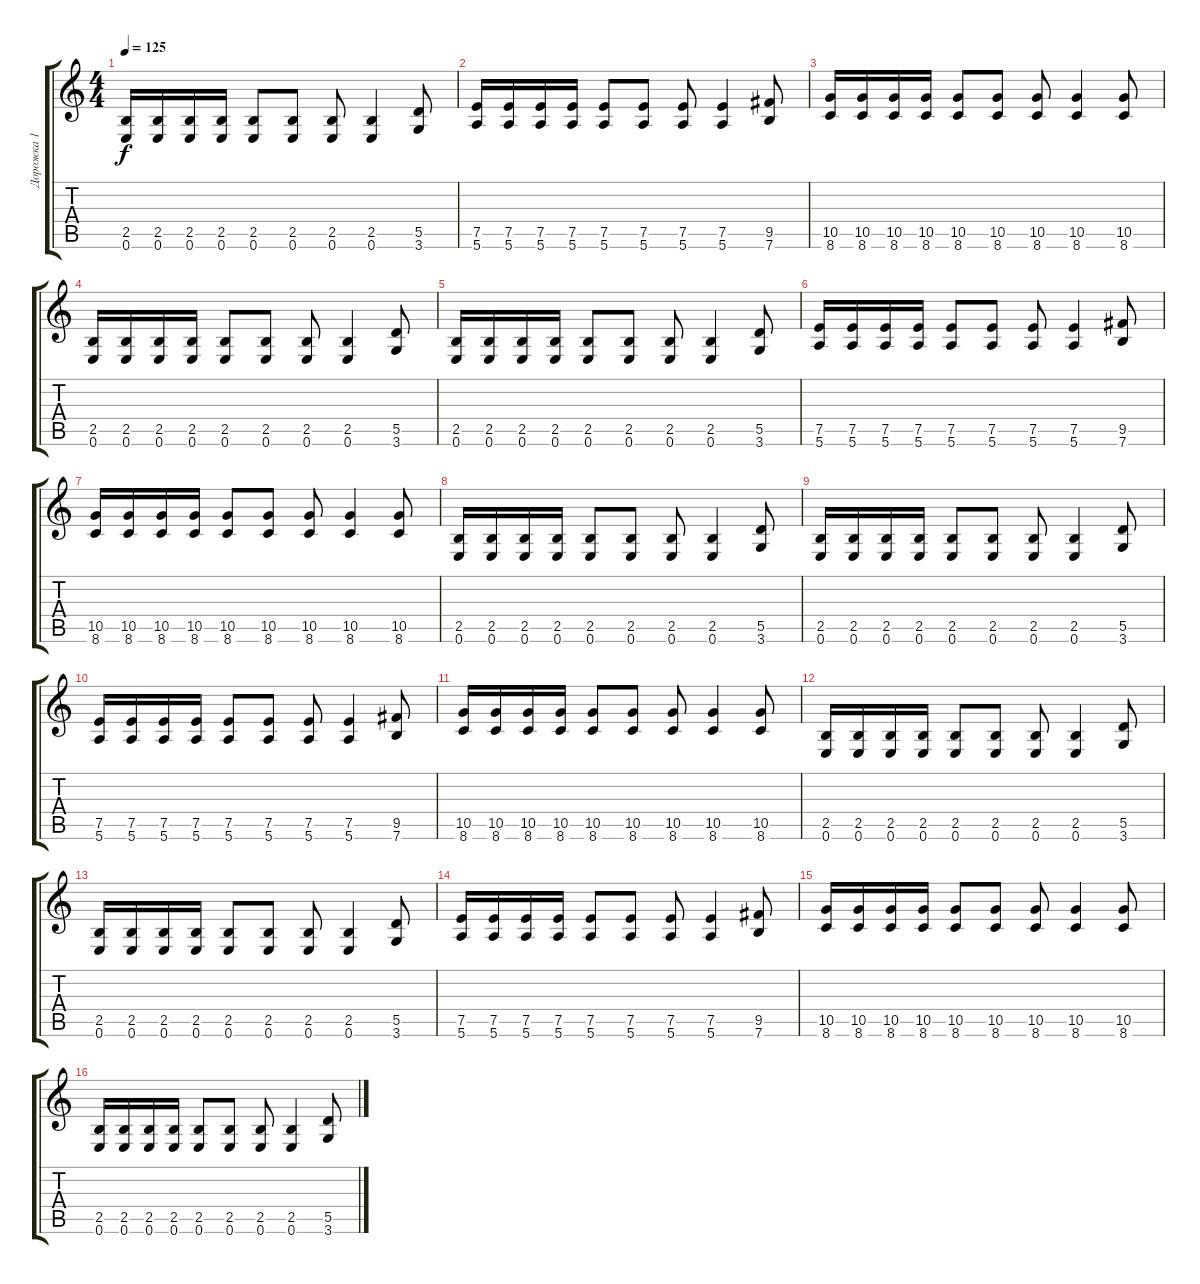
\track ("Дорожка 1" "Дорожка 1") {instrument distortionguitar}
\staff {score tabs}
\tuning (E4 B3 G3 D3 A2 E2) {hide}
\ts (4 4)
\tempo 125
\clef g2
\ks c
(2.5 0.6).16{dy f instrument distortionguitar} (2.5 0.6).16 (2.5 0.6).16 (2.5 0.6).16 (2.5 0.6).8 (2.5 0.6).8 (2.5 0.6).8 (2.5 0.6).4 (5.5 3.6).8 |
(7.5 5.6).16 (7.5 5.6).16 (7.5 5.6).16 (7.5 5.6).16 (7.5 5.6).8 (7.5 5.6).8 (7.5 5.6).8 (7.5 5.6).4 (9.5 7.6).8 |
(10.5 8.6).16 (10.5 8.6).16 (10.5 8.6).16 (10.5 8.6).16 (10.5 8.6).8 (10.5 8.6).8 (10.5 8.6).8 (10.5 8.6).4 (10.5 8.6).8 |
(2.5 0.6).16 (2.5 0.6).16 (2.5 0.6).16 (2.5 0.6).16 (2.5 0.6).8 (2.5 0.6).8 (2.5 0.6).8 (2.5 0.6).4 (5.5 3.6).8 |
(2.5 0.6).16 (2.5 0.6).16 (2.5 0.6).16 (2.5 0.6).16 (2.5 0.6).8 (2.5 0.6).8 (2.5 0.6).8 (2.5 0.6).4 (5.5 3.6).8 |
(7.5 5.6).16 (7.5 5.6).16 (7.5 5.6).16 (7.5 5.6).16 (7.5 5.6).8 (7.5 5.6).8 (7.5 5.6).8 (7.5 5.6).4 (9.5 7.6).8 |
(10.5 8.6).16 (10.5 8.6).16 (10.5 8.6).16 (10.5 8.6).16 (10.5 8.6).8 (10.5 8.6).8 (10.5 8.6).8 (10.5 8.6).4 (10.5 8.6).8 |
(2.5 0.6).16 (2.5 0.6).16 (2.5 0.6).16 (2.5 0.6).16 (2.5 0.6).8 (2.5 0.6).8 (2.5 0.6).8 (2.5 0.6).4 (5.5 3.6).8 |
(2.5 0.6).16 (2.5 0.6).16 (2.5 0.6).16 (2.5 0.6).16 (2.5 0.6).8 (2.5 0.6).8 (2.5 0.6).8 (2.5 0.6).4 (5.5 3.6).8 |
(7.5 5.6).16 (7.5 5.6).16 (7.5 5.6).16 (7.5 5.6).16 (7.5 5.6).8 (7.5 5.6).8 (7.5 5.6).8 (7.5 5.6).4 (9.5 7.6).8 |
(10.5 8.6).16 (10.5 8.6).16 (10.5 8.6).16 (10.5 8.6).16 (10.5 8.6).8 (10.5 8.6).8 (10.5 8.6).8 (10.5 8.6).4 (10.5 8.6).8 |
(2.5 0.6).16 (2.5 0.6).16 (2.5 0.6).16 (2.5 0.6).16 (2.5 0.6).8 (2.5 0.6).8 (2.5 0.6).8 (2.5 0.6).4 (5.5 3.6).8 |
(2.5 0.6).16 (2.5 0.6).16 (2.5 0.6).16 (2.5 0.6).16 (2.5 0.6).8 (2.5 0.6).8 (2.5 0.6).8 (2.5 0.6).4 (5.5 3.6).8 |
(7.5 5.6).16 (7.5 5.6).16 (7.5 5.6).16 (7.5 5.6).16 (7.5 5.6).8 (7.5 5.6).8 (7.5 5.6).8 (7.5 5.6).4 (9.5 7.6).8 |
(10.5 8.6).16 (10.5 8.6).16 (10.5 8.6).16 (10.5 8.6).16 (10.5 8.6).8 (10.5 8.6).8 (10.5 8.6).8 (10.5 8.6).4 (10.5 8.6).8 |
(2.5 0.6).16 (2.5 0.6).16 (2.5 0.6).16 (2.5 0.6).16 (2.5 0.6).8 (2.5 0.6).8 (2.5 0.6).8 (2.5 0.6).4 (5.5 3.6).8
